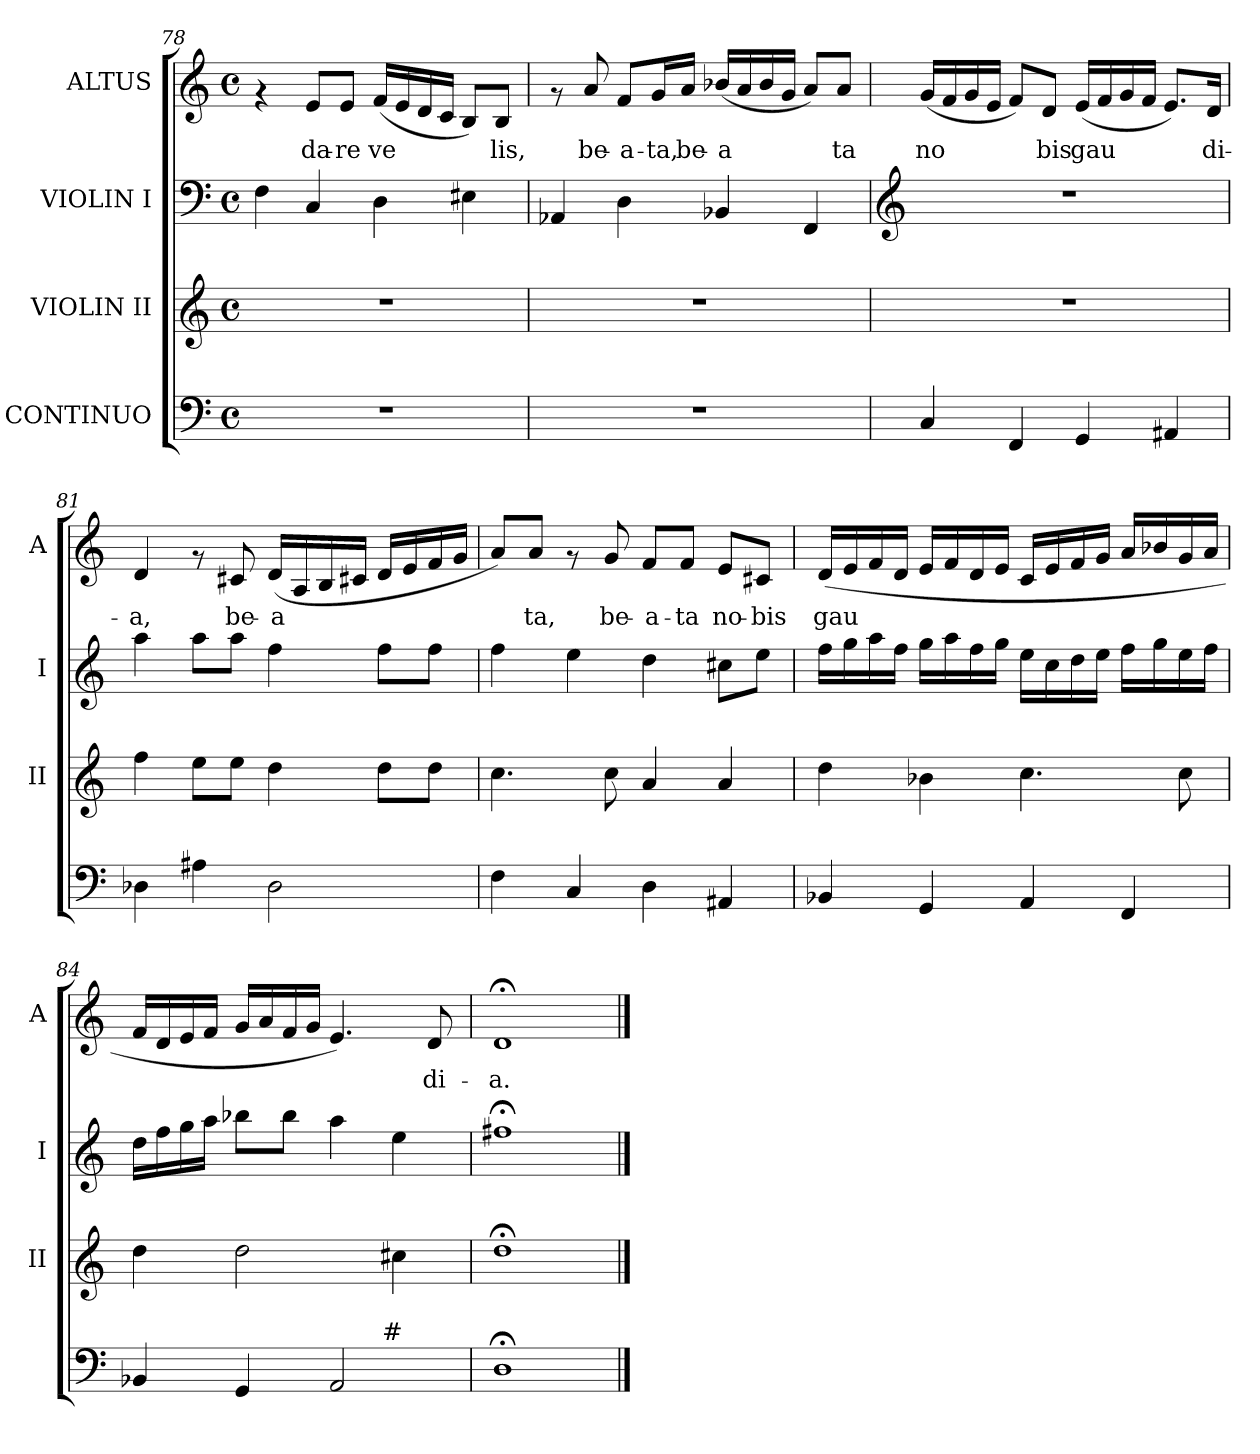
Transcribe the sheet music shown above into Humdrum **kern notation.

**kern	**kern	**kern	**kern	**text
*part4	*part3	*part2	*part1	*part1
*staff4	*staff3	*staff2	*staff1	*staff1
*I"CONTINUO	*I"VIOLIN II	*I"VIOLIN I	*I"ALTUS	*
*	*I'II	*I'I	*I'A	*
*clefF4	*clefG2	*clefF4	*clefG2	*
*k[]	*k[]	*k[]	*k[]	*
*C:	*C:	*C:	*C:	*
*M4/4	*M4/4	*M4/4	*M4/4	*
*met(c)	*met(c)	*met(c)	*met(c)	*
=78	=78	=78	=78	=78
1r	1r	4F\	4rf	.
!	!	!	!	!LO:LY:b
.	.	4C/	8e/L	da-
!	!	!	!	!LO:LY:b
.	.	.	8e/J	-re
!	!	!	!	!LO:LY:b
.	.	4D\	(<16f/L	ve-
!	!	!	!	!LO:LY:b
.	.	.	16e/	--
!	!	!	!	!LO:LY:b
.	.	.	16d/	--
!	!	!	!	!LO:LY:b
.	.	.	16c/J	--
!	!	!	!	!LO:LY:b
.	.	4E#\	8B/L)	--
!	!	!	!	!LO:LY:b
.	.	.	8B/J	-lis,
=79	=79	=79	=79	=79
1r	1r	4AA-/	8rf	.
!	!	!	!	!LO:LY:b
.	.	.	8a/	be-
!	!	!	!	!LO:LY:b
.	.	4D\	8f/L	-a-
!	!	!	!	!LO:LY:b
.	.	.	16g/	-ta,
!	!	!	!	!LO:LY:b
.	.	.	16a/J	be-
!	!	!	!	!LO:LY:b
.	.	4BB-X/	(<16b-X/L	-a-
!	!	!	!	!LO:LY:b
.	.	.	16a/	--
!	!	!	!	!LO:LY:b
.	.	.	16b-/	--
!	!	!	!	!LO:LY:b
.	.	.	16g/J	--
!	!	!	!	!LO:LY:b
.	.	4FF/	8a/L)	--
!	!	!	!	!LO:LY:b
.	.	.	8a/J	-ta
!!LO:LB:g=z
=80	=80	=80	=80	=80
*	*	*clefG2	*	*
!	!	!	!	!LO:LY:b
4C/	1r	1r	(<16g/L	no-
!	!	!	!	!LO:LY:b
.	.	.	16f/	--
!	!	!	!	!LO:LY:b
.	.	.	16g/	--
!	!	!	!	!LO:LY:b
.	.	.	16e/J	--
!	!	!	!	!LO:LY:b
4FF/	.	.	8f/L)	--
!	!	!	!	!LO:LY:b
.	.	.	8d/J	-bis
!	!	!	!	!LO:LY:b
4GG/	.	.	(<16e/L	gau-
!	!	!	!	!LO:LY:b
.	.	.	16f/	--
!	!	!	!	!LO:LY:b
.	.	.	16g/	--
!	!	!	!	!LO:LY:b
.	.	.	16f/J	--
!	!	!	!	!LO:LY:b
4AA#/	.	.	8.e/L)	--
!	!	!	!	!LO:LY:b
.	.	.	16d/J	-di-
=81	=81	=81	=81	=81
!	!	!	!	!LO:LY:b
4D-\	4ff\	4aa\	4d/	-a,
4A#\	8ee\L	8aa\L	8rf	.
!	!	!	!	!LO:LY:b
.	8ee\J	8aa\J	8c#X/	be-
!	!	!	!	!LO:LY:b
2D-\	4dd\	4ff\	(<16d/L	-a-
!	!	!	!	!LO:LY:b
.	.	.	16A/	--
!	!	!	!	!LO:LY:b
.	.	.	16B/	--
!	!	!	!	!LO:LY:b
.	.	.	16c#X/J	--
!	!	!	!	!LO:LY:b
.	8dd\L	8ff\L	16d/L	--
!	!	!	!	!LO:LY:b
.	.	.	16e/	--
!	!	!	!	!LO:LY:b
.	8dd\J	8ff\J	16f/	--
!	!	!	!	!LO:LY:b
.	.	.	16g/J	--
=82	=82	=82	=82	=82
!	!	!	!	!LO:LY:b
4F\	4.cc\	4ff\	8a/L)	--
!	!	!	!	!LO:LY:b
.	.	.	8a/J	-ta,
4C/	.	4ee\	8rf	.
!	!	!	!	!LO:LY:b
.	8cc\	.	8g/	be-
!	!	!	!	!LO:LY:b
4D\	4a/	4dd\	8f/L	-a-
!	!	!	!	!LO:LY:b
.	.	.	8f/J	-ta
!	!	!	!	!LO:LY:b
4AA#/	4a/	8cc#X\L	8e/L	no-
!	!	!	!	!LO:LY:b
.	.	8ee\J	8c#X/J	-bis
!!LO:LB:g=z
=83	=83	=83	=83	=83
!	!	!	!	!LO:LY:b
4BB-X/	4dd\	16ff\L	(<16d/L	gau-
!	!	!	!	!LO:LY:b
.	.	16gg\	16e/	--
!	!	!	!	!LO:LY:b
.	.	16aa\	16f/	--
!	!	!	!	!LO:LY:b
.	.	16ff\J	16d/J	--
!	!	!	!	!LO:LY:b
4GG/	4b-X\	16gg\L	16e/L	--
!	!	!	!	!LO:LY:b
.	.	16aa\	16f/	--
!	!	!	!	!LO:LY:b
.	.	16ff\	16d/	--
!	!	!	!	!LO:LY:b
.	.	16gg\J	16e/J	--
!	!	!	!	!LO:LY:b
4AA/	4.cc\	16ee\L	16c/L	--
!	!	!	!	!LO:LY:b
.	.	16cc\	16e/	--
!	!	!	!	!LO:LY:b
.	.	16dd\	16f/	--
!	!	!	!	!LO:LY:b
.	.	16ee\J	16g/J	--
!	!	!	!	!LO:LY:b
4FF/	.	16ff\L	16a/L	--
!	!	!	!	!LO:LY:b
.	.	16gg\	16b-X/	--
!	!	!	!	!LO:LY:b
.	8cc\	16ee\	16g/	--
!	!	!	!	!LO:LY:b
.	.	16ff\J	16a/J	--
=84	=84	=84	=84	=84
!	!	!	!	!LO:LY:b
*^	*	*	*	*
4BB-X/	2ryy	4dd\	16dd\L	16f/L	--
!	!	!	!	!	!LO:LY:b
.	.	.	16ff\	16d/	--
!	!	!	!	!	!LO:LY:b
.	.	.	16gg\	16e/	--
!	!	!	!	!	!LO:LY:b
.	.	.	16aa\J	16f/J	--
!	!	!	!	!	!LO:LY:b
4GG/	.	2dd\	8bb-X\L	16g/L	--
!	!	!	!	!	!LO:LY:b
.	.	.	.	16a/	--
!	!	!	!	!	!LO:LY:b
.	.	.	8bb-\J	16f/	--
!	!	!	!	!	!LO:LY:b
.	.	.	.	16g/J	--
!	!	!	!	!	!LO:LY:b
2AA>/	8...ryy	.	4aa\	4.e/)	--
!	!LO:TX:a:t=#	!	!	!	!
.	4ryy	.	.	.	.
.	.	4cc#X\	4ee\	.	.
!	!	!	!	!	!LO:LY:b
.	.	.	.	8d/	-di-
.	64ryy	.	.	.	.
=85	=85	=85	=85	=85	=85
!	!	!	!	!	!LO:LY:b
*v	*v	*	*	*	*
1D;<	1dd;<	1ff#X;<	1d;<	-a.
==	==	==	==	==
*-	*-	*-	*-	*-
